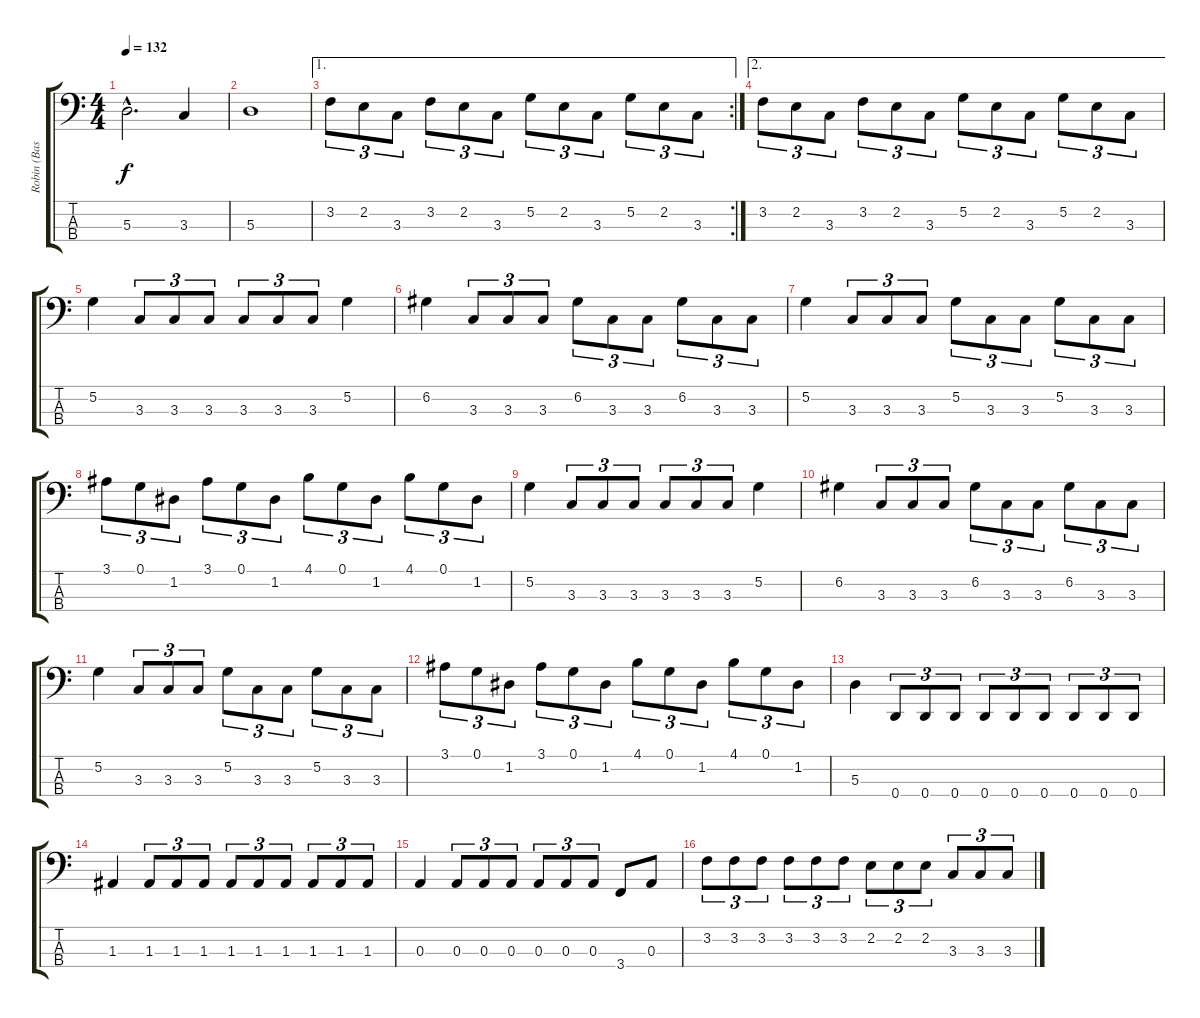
\track ("Robin (Bass)" "Robin (Bas") {instrument electricbassfinger}
\staff {score tabs}
\tuning (G2 D2 A1 D1) {hide}
\ts (4 4)
\tempo 132
\clef f4
\ks c
5.3{hac}.2{d dy f} 3.3.4 |
5.3.1 |
\ae 1
\rc 2
3.2.8{tu (3 2)} 2.2.8{tu (3 2)} 3.3.8{tu (3 2)} 3.2.8{tu (3 2)} 2.2.8{tu (3 2)} 3.3.8{tu (3 2)} 5.2.8{tu (3 2)} 2.2.8{tu (3 2)} 3.3.8{tu (3 2)} 5.2.8{tu (3 2)} 2.2.8{tu (3 2)} 3.3.8{tu (3 2)} |
\ae 2
3.2.8{tu (3 2)} 2.2.8{tu (3 2)} 3.3.8{tu (3 2)} 3.2.8{tu (3 2)} 2.2.8{tu (3 2)} 3.3.8{tu (3 2)} 5.2.8{tu (3 2)} 2.2.8{tu (3 2)} 3.3.8{tu (3 2)} 5.2.8{tu (3 2)} 2.2.8{tu (3 2)} 3.3.8{tu (3 2)} |
5.2.4 3.3.8{tu (3 2)} 3.3.8{tu (3 2)} 3.3.8{tu (3 2)} 3.3.8{tu (3 2)} 3.3.8{tu (3 2)} 3.3.8{tu (3 2)} 5.2.4 |
6.2.4 3.3.8{tu (3 2)} 3.3.8{tu (3 2)} 3.3.8{tu (3 2)} 6.2.8{tu (3 2)} 3.3.8{tu (3 2)} 3.3.8{tu (3 2)} 6.2.8{tu (3 2)} 3.3.8{tu (3 2)} 3.3.8{tu (3 2)} |
5.2.4 3.3.8{tu (3 2)} 3.3.8{tu (3 2)} 3.3.8{tu (3 2)} 5.2.8{tu (3 2)} 3.3.8{tu (3 2)} 3.3.8{tu (3 2)} 5.2.8{tu (3 2)} 3.3.8{tu (3 2)} 3.3.8{tu (3 2)} |
3.1.8{tu (3 2)} 0.1.8{tu (3 2)} 1.2.8{tu (3 2)} 3.1.8{tu (3 2)} 0.1.8{tu (3 2)} 1.2.8{tu (3 2)} 4.1.8{tu (3 2)} 0.1.8{tu (3 2)} 1.2.8{tu (3 2)} 4.1.8{tu (3 2)} 0.1.8{tu (3 2)} 1.2.8{tu (3 2)} |
5.2.4 3.3.8{tu (3 2)} 3.3.8{tu (3 2)} 3.3.8{tu (3 2)} 3.3.8{tu (3 2)} 3.3.8{tu (3 2)} 3.3.8{tu (3 2)} 5.2.4 |
6.2.4 3.3.8{tu (3 2)} 3.3.8{tu (3 2)} 3.3.8{tu (3 2)} 6.2.8{tu (3 2)} 3.3.8{tu (3 2)} 3.3.8{tu (3 2)} 6.2.8{tu (3 2)} 3.3.8{tu (3 2)} 3.3.8{tu (3 2)} |
5.2.4 3.3.8{tu (3 2)} 3.3.8{tu (3 2)} 3.3.8{tu (3 2)} 5.2.8{tu (3 2)} 3.3.8{tu (3 2)} 3.3.8{tu (3 2)} 5.2.8{tu (3 2)} 3.3.8{tu (3 2)} 3.3.8{tu (3 2)} |
3.1.8{tu (3 2)} 0.1.8{tu (3 2)} 1.2.8{tu (3 2)} 3.1.8{tu (3 2)} 0.1.8{tu (3 2)} 1.2.8{tu (3 2)} 4.1.8{tu (3 2)} 0.1.8{tu (3 2)} 1.2.8{tu (3 2)} 4.1.8{tu (3 2)} 0.1.8{tu (3 2)} 1.2.8{tu (3 2)} |
5.3.4 0.4.8{tu (3 2)} 0.4.8{tu (3 2)} 0.4.8{tu (3 2)} 0.4.8{tu (3 2)} 0.4.8{tu (3 2)} 0.4.8{tu (3 2)} 0.4.8{tu (3 2)} 0.4.8{tu (3 2)} 0.4.8{tu (3 2)} |
1.3.4 1.3.8{tu (3 2)} 1.3.8{tu (3 2)} 1.3.8{tu (3 2)} 1.3.8{tu (3 2)} 1.3.8{tu (3 2)} 1.3.8{tu (3 2)} 1.3.8{tu (3 2)} 1.3.8{tu (3 2)} 1.3.8{tu (3 2)} |
0.3.4 0.3.8{tu (3 2)} 0.3.8{tu (3 2)} 0.3.8{tu (3 2)} 0.3.8{tu (3 2)} 0.3.8{tu (3 2)} 0.3.8{tu (3 2)} 3.4.8 0.3.8 |
3.2.8{tu (3 2)} 3.2.8{tu (3 2)} 3.2.8{tu (3 2)} 3.2.8{tu (3 2)} 3.2.8{tu (3 2)} 3.2.8{tu (3 2)} 2.2.8{tu (3 2)} 2.2.8{tu (3 2)} 2.2.8{tu (3 2)} 3.3.8{tu (3 2)} 3.3.8{tu (3 2)} 3.3.8{tu (3 2)}
